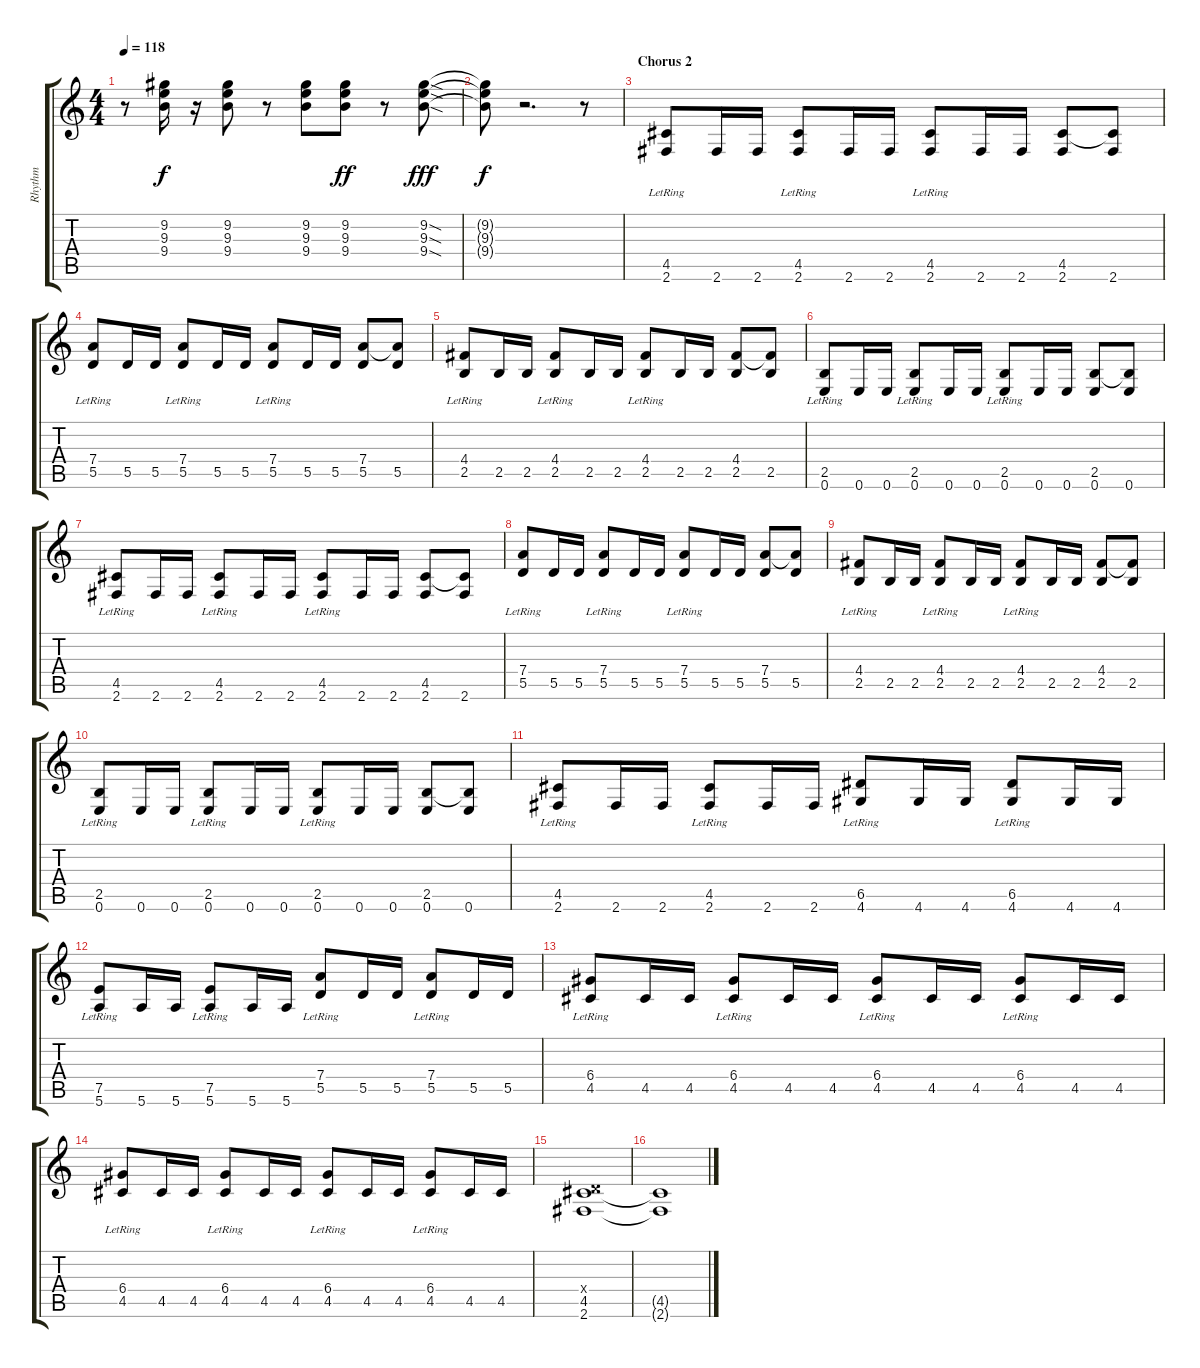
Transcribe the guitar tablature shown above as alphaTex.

\track ("Rhythm" "Rhythm") {instrument distortionguitar}
\staff {score tabs}
\tuning (E4 B3 G3 D3 A2 E2) {hide}
\ts (4 4)
\tempo 118
\clef g2
\ks c
r.8{dy f} (9.2 9.3 9.4).16 r.16 (9.2 9.3 9.4).8 r.8 (9.2 9.3 9.4).8 (9.2 9.3 9.4).8{dy ff} r.8 (9.2{sod} 9.3{sod} 9.4{sod}).8{dy fff} |
(9.2{t} 9.3{t} 9.4{t}).8{dy f} r.2{d} r.8 |
\section ("" "Chorus 2")
(4.5{lr} 2.6).8 2.6.16 2.6.16 (4.5{lr} 2.6).8 2.6.16 2.6.16 (4.5{lr} 2.6).8 2.6.16 2.6.16 (4.5 2.6).8 (4.5{t} 2.6).8 |
(7.4{lr} 5.5).8 5.5.16 5.5.16 (7.4{lr} 5.5).8 5.5.16 5.5.16 (7.4{lr} 5.5).8 5.5.16 5.5.16 (7.4 5.5).8 (7.4{t} 5.5).8 |
(4.4{lr} 2.5).8 2.5.16 2.5.16 (4.4{lr} 2.5).8 2.5.16 2.5.16 (4.4{lr} 2.5).8 2.5.16 2.5.16 (4.4 2.5).8 (4.4{t} 2.5).8 |
(2.5{lr} 0.6).8 0.6.16 0.6.16 (2.5{lr} 0.6).8 0.6.16 0.6.16 (2.5{lr} 0.6).8 0.6.16 0.6.16 (2.5 0.6).8 (2.5{t} 0.6).8 |
(4.5{lr} 2.6).8 2.6.16 2.6.16 (4.5{lr} 2.6).8 2.6.16 2.6.16 (4.5{lr} 2.6).8 2.6.16 2.6.16 (4.5 2.6).8 (4.5{t} 2.6).8 |
(7.4{lr} 5.5).8 5.5.16 5.5.16 (7.4{lr} 5.5).8 5.5.16 5.5.16 (7.4{lr} 5.5).8 5.5.16 5.5.16 (7.4 5.5).8 (7.4{t} 5.5).8 |
(4.4{lr} 2.5).8 2.5.16 2.5.16 (4.4{lr} 2.5).8 2.5.16 2.5.16 (4.4{lr} 2.5).8 2.5.16 2.5.16 (4.4 2.5).8 (4.4{t} 2.5).8 |
(2.5{lr} 0.6).8 0.6.16 0.6.16 (2.5{lr} 0.6).8 0.6.16 0.6.16 (2.5{lr} 0.6).8 0.6.16 0.6.16 (2.5 0.6).8 (2.5{t} 0.6).8 |
(4.5{lr} 2.6).8 2.6.16 2.6.16 (4.5{lr} 2.6).8 2.6.16 2.6.16 (6.5{lr} 4.6).8 4.6.16 4.6.16 (6.5{lr} 4.6).8 4.6.16 4.6.16 |
(7.5{lr} 5.6).8 5.6.16 5.6.16 (7.5{lr} 5.6).8 5.6.16 5.6.16 (7.4{lr} 5.5).8 5.5.16 5.5.16 (7.4{lr} 5.5).8 5.5.16 5.5.16 |
(6.4{lr} 4.5).8 4.5.16 4.5.16 (6.4{lr} 4.5).8 4.5.16 4.5.16 (6.4{lr} 4.5).8 4.5.16 4.5.16 (6.4{lr} 4.5).8 4.5.16 4.5.16 |
(6.4{lr} 4.5).8 4.5.16 4.5.16 (6.4{lr} 4.5).8 4.5.16 4.5.16 (6.4{lr} 4.5).8 4.5.16 4.5.16 (6.4{lr} 4.5).8 4.5.16 4.5.16 |
(0.4{x} 4.5 2.6).1 |
(4.5{t} 2.6{t}).1
